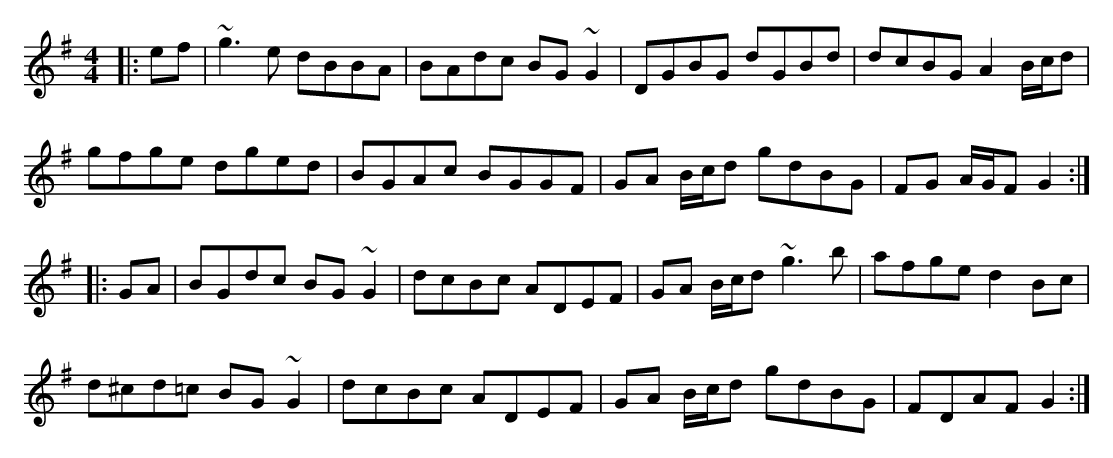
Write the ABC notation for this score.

X:1
M:4/4
K:G
|:ef|~g3 e dBBA|BAdc BG ~G2|DGBG dGBd|dcBG A2 B/c/d|
gfge dged|BGAc BGGF|GA B/c/d gdBG|FG A/G/F G2:|
|:GA|BGdc BG ~G2|dcBc ADEF|GA B/c/d ~g3 b|afge d2 Bc|
d^cd=c BG ~G2|dcBc ADEF|GA B/c/d gdBG|FDAF G2:|
